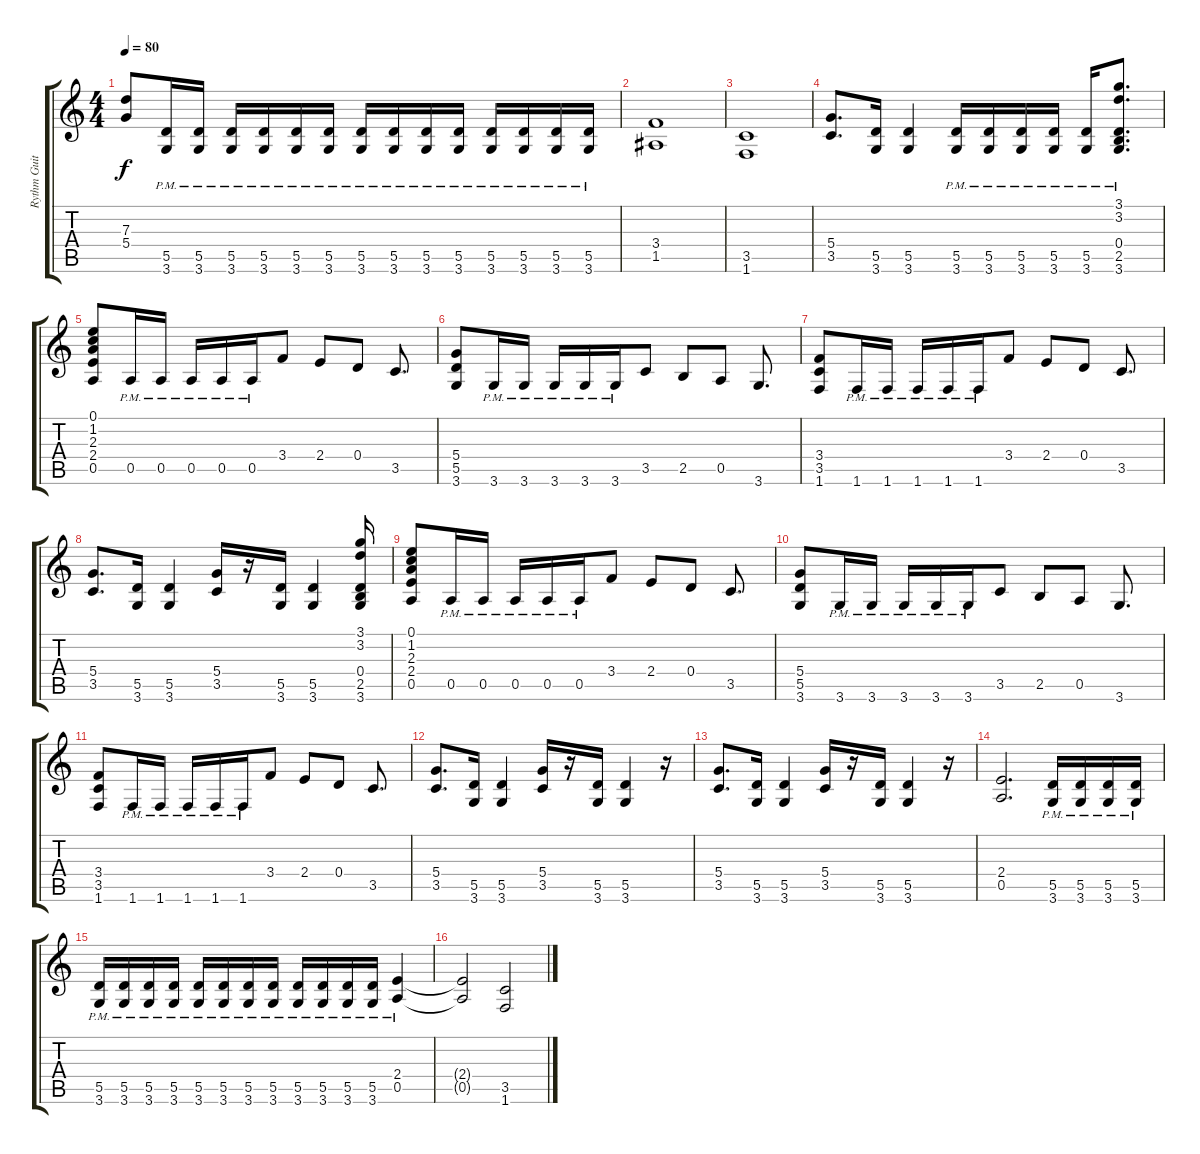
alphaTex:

\track ("Rythm Guitar" "Rythm Guit") {instrument overdrivenguitar}
\staff {score tabs}
\tuning (E4 B3 G3 D3 A2 E2) {hide}
\ts (4 4)
\tempo 80
\clef g2
\ks c
(7.3{t} 5.4{t}).8{dy f} (5.5{pm} 3.6{pm}).16 (5.5{pm} 3.6{pm}).16 (5.5{pm} 3.6{pm}).16 (5.5{pm} 3.6{pm}).16 (5.5{pm} 3.6{pm}).16 (5.5{pm} 3.6{pm}).16 (5.5{pm} 3.6{pm}).16 (5.5{pm} 3.6{pm}).16 (5.5{pm} 3.6{pm}).16 (5.5{pm} 3.6{pm}).16 (5.5{pm} 3.6{pm}).16 (5.5{pm} 3.6{pm}).16 (5.5{pm} 3.6{pm}).16 (5.5{pm} 3.6{pm}).16 |
(3.4 1.5).1 |
(3.5 1.6).1 |
(5.4 3.5).8{d} (5.5 3.6).16 (5.5 3.6).4 (5.5{pm} 3.6{pm}).16 (5.5{pm} 3.6{pm}).16 (5.5{pm} 3.6{pm}).16 (5.5{pm} 3.6{pm}).16 (5.5{pm} 3.6{pm}).16 (3.1 3.2 0.4 2.5{pm} 3.6{pm}).8{d} |
(0.1 1.2 2.3 2.4 0.5).8 0.5{pm}.16 0.5{pm}.16 0.5{pm}.16 0.5{pm}.16 0.5{pm}.16 3.4.8 2.4.8 0.4.8 3.5.8{d} |
(5.4 5.5 3.6).8 3.6{pm}.16 3.6{pm}.16 3.6{pm}.16 3.6{pm}.16 3.6{pm}.16 3.5.8 2.5.8 0.5.8 3.6.8{d} |
(3.4 3.5 1.6).8 1.6{pm}.16 1.6{pm}.16 1.6{pm}.16 1.6{pm}.16 1.6{pm}.16 3.4.8 2.4.8 0.4.8 3.5.8{d} |
(5.4 3.5).8{d} (5.5 3.6).16 (5.5 3.6).4 (5.4 3.5).16 r.16 (5.5 3.6).16 (5.5 3.6).4 (3.1 3.2 0.4 2.5 3.6).16 |
(0.1 1.2 2.3 2.4 0.5).8 0.5{pm}.16 0.5{pm}.16 0.5{pm}.16 0.5{pm}.16 0.5{pm}.16 3.4.8 2.4.8 0.4.8 3.5.8{d} |
(5.4 5.5 3.6).8 3.6{pm}.16 3.6{pm}.16 3.6{pm}.16 3.6{pm}.16 3.6{pm}.16 3.5.8 2.5.8 0.5.8 3.6.8{d} |
(3.4 3.5 1.6).8 1.6{pm}.16 1.6{pm}.16 1.6{pm}.16 1.6{pm}.16 1.6{pm}.16 3.4.8 2.4.8 0.4.8 3.5.8{d} |
(5.4 3.5).8{d} (5.5 3.6).16 (5.5 3.6).4 (5.4 3.5).16 r.16 (5.5 3.6).16 (5.5 3.6).4 r.16 |
(5.4 3.5).8{d} (5.5 3.6).16 (5.5 3.6).4 (5.4 3.5).16 r.16 (5.5 3.6).16 (5.5 3.6).4 r.16 |
(2.4 0.5).2{d} (5.5{pm} 3.6{pm}).16 (5.5{pm} 3.6{pm}).16 (5.5{pm} 3.6{pm}).16 (5.5{pm} 3.6{pm}).16 |
(5.5{pm} 3.6{pm}).16 (5.5{pm} 3.6{pm}).16 (5.5{pm} 3.6{pm}).16 (5.5{pm} 3.6{pm}).16 (5.5{pm} 3.6{pm}).16 (5.5{pm} 3.6{pm}).16 (5.5{pm} 3.6{pm}).16 (5.5{pm} 3.6{pm}).16 (5.5{pm} 3.6{pm}).16 (5.5{pm} 3.6{pm}).16 (5.5{pm} 3.6{pm}).16 (5.5{pm} 3.6{pm}).16 (2.4 0.5{pm}).4 |
(2.4{t} 0.5{t}).2 (3.5 1.6).2
